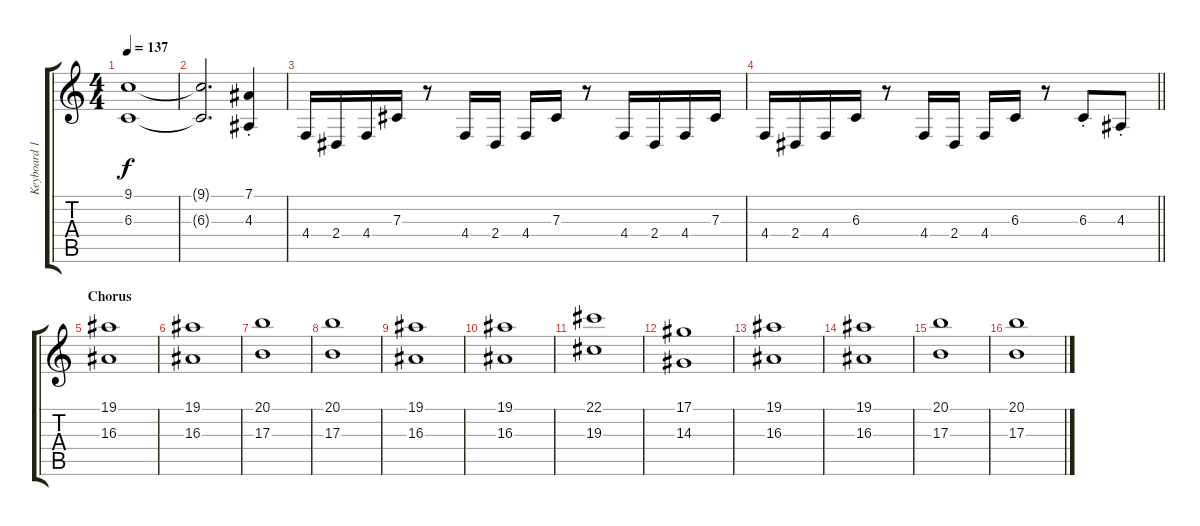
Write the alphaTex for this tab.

\track ("Keyboard 1" "Keyboard 1") {instrument stringensemble1}
\staff {score tabs}
\tuning (Eb4 Bb3 Gb3 Db3 Ab2 Eb2) {hide}
\ts (4 4)
\tempo 137
\clef g2
\ks c
(9.1 6.3).1{dy f} |
(9.1{t} 6.3{t}).2{d} (7.1{st} 4.3{st}).4 |
4.4.16 2.4.16 4.4.16 7.3.16 r.8 4.4.16 2.4.16 4.4.16 7.3.16 r.8 4.4.16 2.4.16 4.4.16 7.3.16 |
\barLineRight lightlight
4.4.16 2.4.16 4.4.16 6.3.16 r.8 4.4.16 2.4.16 4.4.16 6.3.16 r.8 6.3{st}.8 4.3{st}.8 |
\section ("" "Chorus")
(19.1 16.3).1 |
(19.1 16.3).1 |
(20.1 17.3).1 |
(20.1 17.3).1 |
(19.1 16.3).1 |
(19.1 16.3).1 |
(22.1 19.3).1 |
(17.1 14.3).1 |
(19.1 16.3).1 |
(19.1 16.3).1 |
(20.1 17.3).1 |
(20.1 17.3).1
